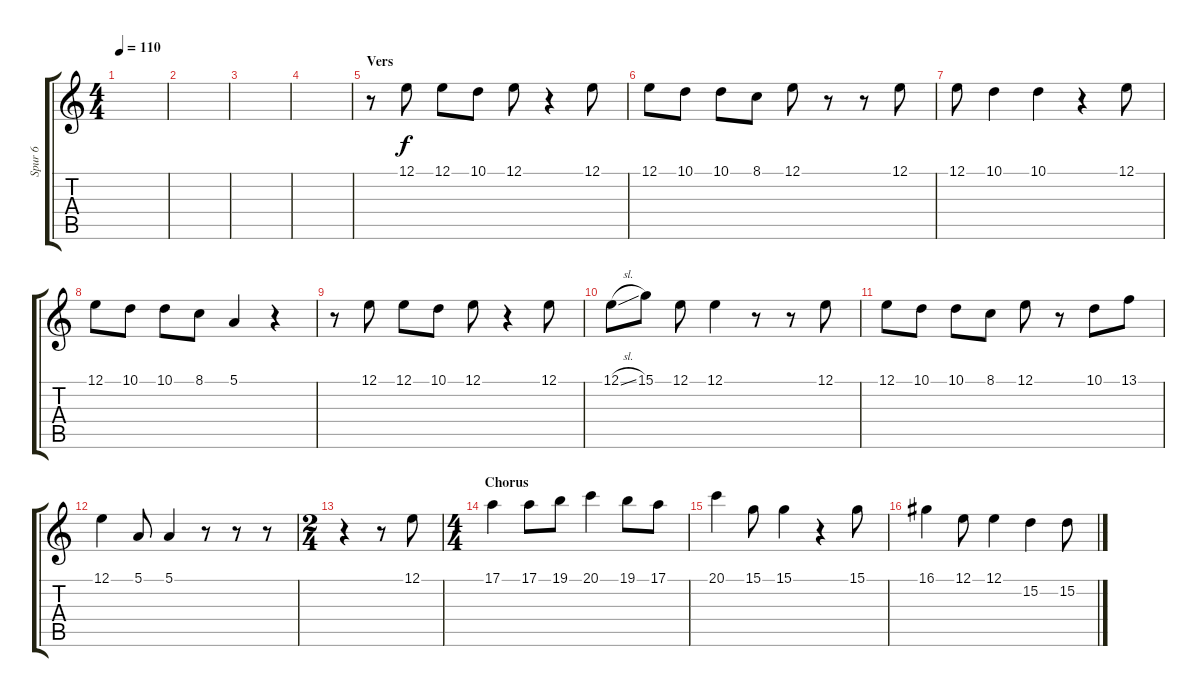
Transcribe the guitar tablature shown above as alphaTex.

\track ("Spur 6" "Spur 6") {instrument piccolo}
\staff {score tabs}
\tuning (E4 B3 G3 D3 A2 E2) {hide}
\ts (4 4)
\tempo 110
\clef g2
\ks c
|
|
|
|
\section ("" "Vers")
r.8 12.1.8 12.1.8 10.1.8 12.1.8 r.4 12.1.8 |
12.1.8 10.1.8 10.1.8 8.1.8 12.1.8 r.8 r.8 12.1.8 |
12.1.8 10.1.4 10.1.4 r.4 12.1.8 |
12.1.8 10.1.8 10.1.8 8.1.8 5.1.4 r.4 |
r.8 12.1.8 12.1.8 10.1.8 12.1.8 r.4 12.1.8 |
12.1{sl}.8 15.1.8 12.1.8 12.1.4 r.8 r.8 12.1.8 |
12.1.8 10.1.8 10.1.8 8.1.8 12.1.8 r.8 10.1.8 13.1.8 |
12.1.4 5.1.8 5.1.4 r.8 r.8 r.8 |
\ts (2 4)
r.4 r.8 12.1.8 |
\ts (4 4)
\section ("" "Chorus")
17.1.4 17.1.8 19.1.8 20.1.4 19.1.8 17.1.8 |
20.1.4 15.1.8 15.1.4 r.4 15.1.8 |
16.1.4 12.1.8 12.1.4 15.2.4 15.2{sl}.8
